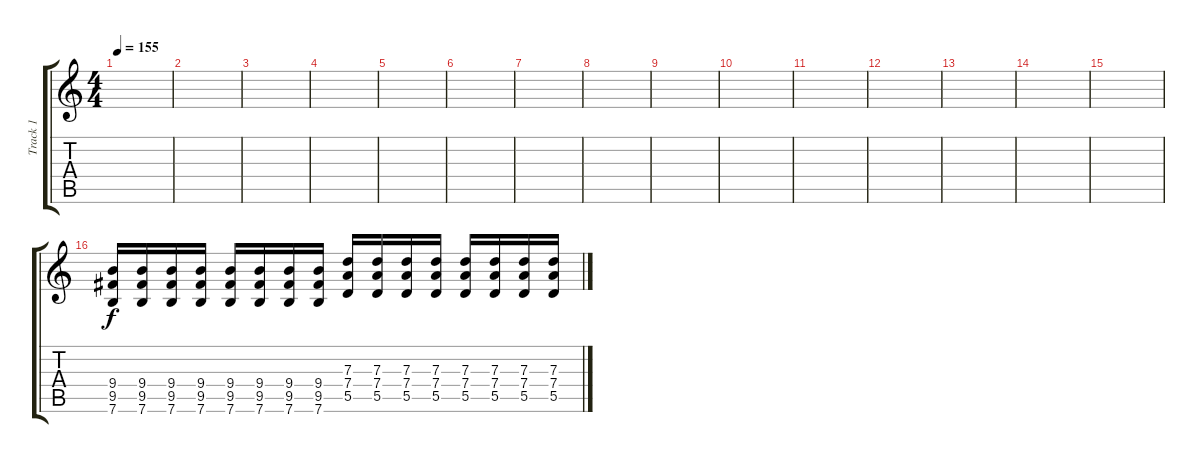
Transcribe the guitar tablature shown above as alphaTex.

\track ("Track 1" "Track 1") {instrument overdrivenguitar}
\staff {score tabs}
\tuning (E4 B3 G3 D3 A2 E2) {hide}
\ts (4 4)
\tempo 155
\clef g2
\ks c
|
|
|
|
|
|
|
|
|
|
|
|
|
|
|
(9.4 9.5 7.6).16 (9.4 9.5 7.6).16 (9.4 9.5 7.6).16 (9.4 9.5 7.6).16 (9.4 9.5 7.6).16 (9.4 9.5 7.6).16 (9.4 9.5 7.6).16 (9.4 9.5 7.6).16 (7.3 7.4 5.5).16 (7.3 7.4 5.5).16 (7.3 7.4 5.5).16 (7.3 7.4 5.5).16 (7.3 7.4 5.5).16 (7.3 7.4 5.5).16 (7.3 7.4 5.5).16 (7.3 7.4 5.5).16
